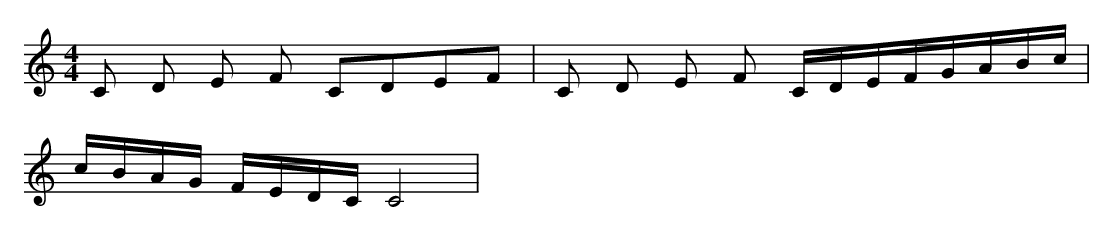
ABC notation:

X:1
K: C
M: 4/4
C D E F CDEF | C D E F C/D/E/F/G/A/B/c/ |
c/B/A/G/ F/E/D/C/ C4 |
